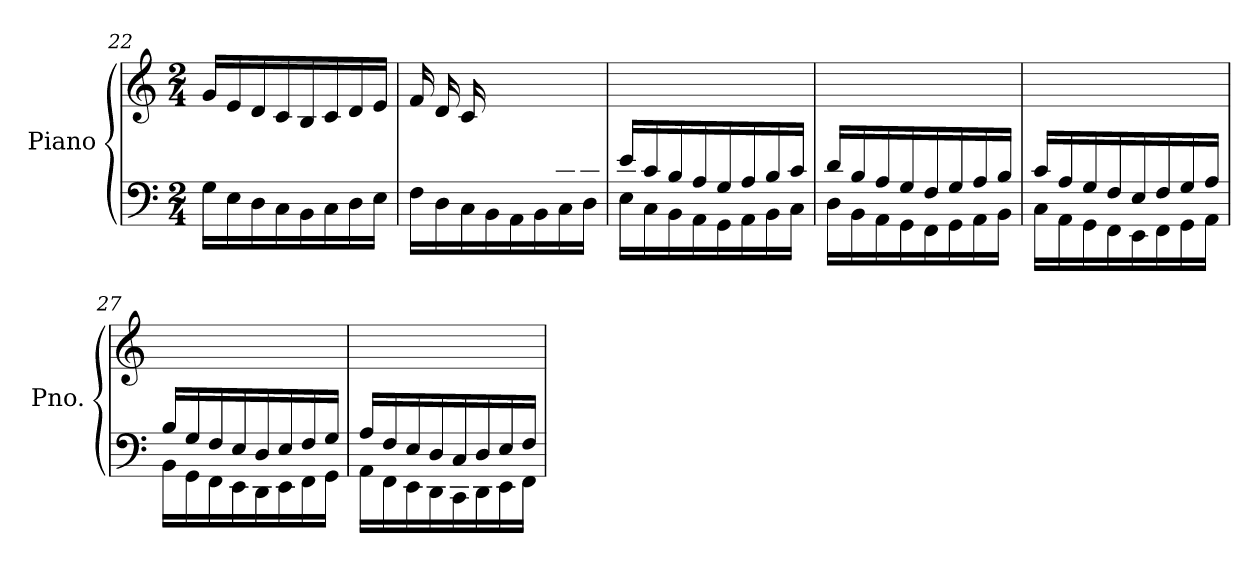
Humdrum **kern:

**kern	**kern
*part1	*part1
*staff2	*staff1
*I"Piano	*
*I'Pno.	*
*clefF4	*clefG2
*k[]	*k[]
*M2/4	*M2/4
=22	=22
16G\LL	16g/LL
16E\	16e/
16D\	16d/
16C\	16c/
16BB\	16B/
16C\	16c/
16D\	16d/
16E\JJ	16e/JJ
=23	=23
*^	*
8.ryy	16F\LL	16f/LL
.	16D\	16d/
.	16C\	16c/
16B/	16BB\	4ryy
16A/	16AA\	.
16B/	16BB\	.
16c/	16C\	.
16d/JJ	16D\JJ	16ryy
!!LO:LB:g=z
=24	=24	=24
16e/LL	16E\LL	2ryy
16c/	16C\	.
16B/	16BB\	.
16A/	16AA\	.
16G/	16GG\	.
16A/	16AA\	.
16B/	16BB\	.
16c/JJ	16C\JJ	.
=25	=25	=25
16d/LL	16D\LL	2ryy
16B/	16BB\	.
16A/	16AA\	.
16G/	16GG\	.
16F/	16FF\	.
16G/	16GG\	.
16A/	16AA\	.
16B/JJ	16BB\JJ	.
=26	=26	=26
16c/LL	16C\LL	2ryy
16A/	16AA\	.
16G/	16GG\	.
16F/	16FF\	.
16E/	16EE\	.
16F/	16FF\	.
16G/	16GG\	.
16A/JJ	16AA\JJ	.
=27	=27	=27
16B/LL	16BB\LL	2ryy
16G/	16GG\	.
16F/	16FF\	.
16E/	16EE\	.
16D/	16DD\	.
16E/	16EE\	.
16F/	16FF\	.
16G/JJ	16GG\JJ	.
=28	=28	=28
16A/LL	16AA\LL	2ryy
16F/	16FF\	.
16E/	16EE\	.
16D/	16DD\	.
16C/	16CC\	.
16D/	16DD\	.
16E/	16EE\	.
16F/JJ	16FF\JJ	.
*v	*v	*
=	=
*-	*-
